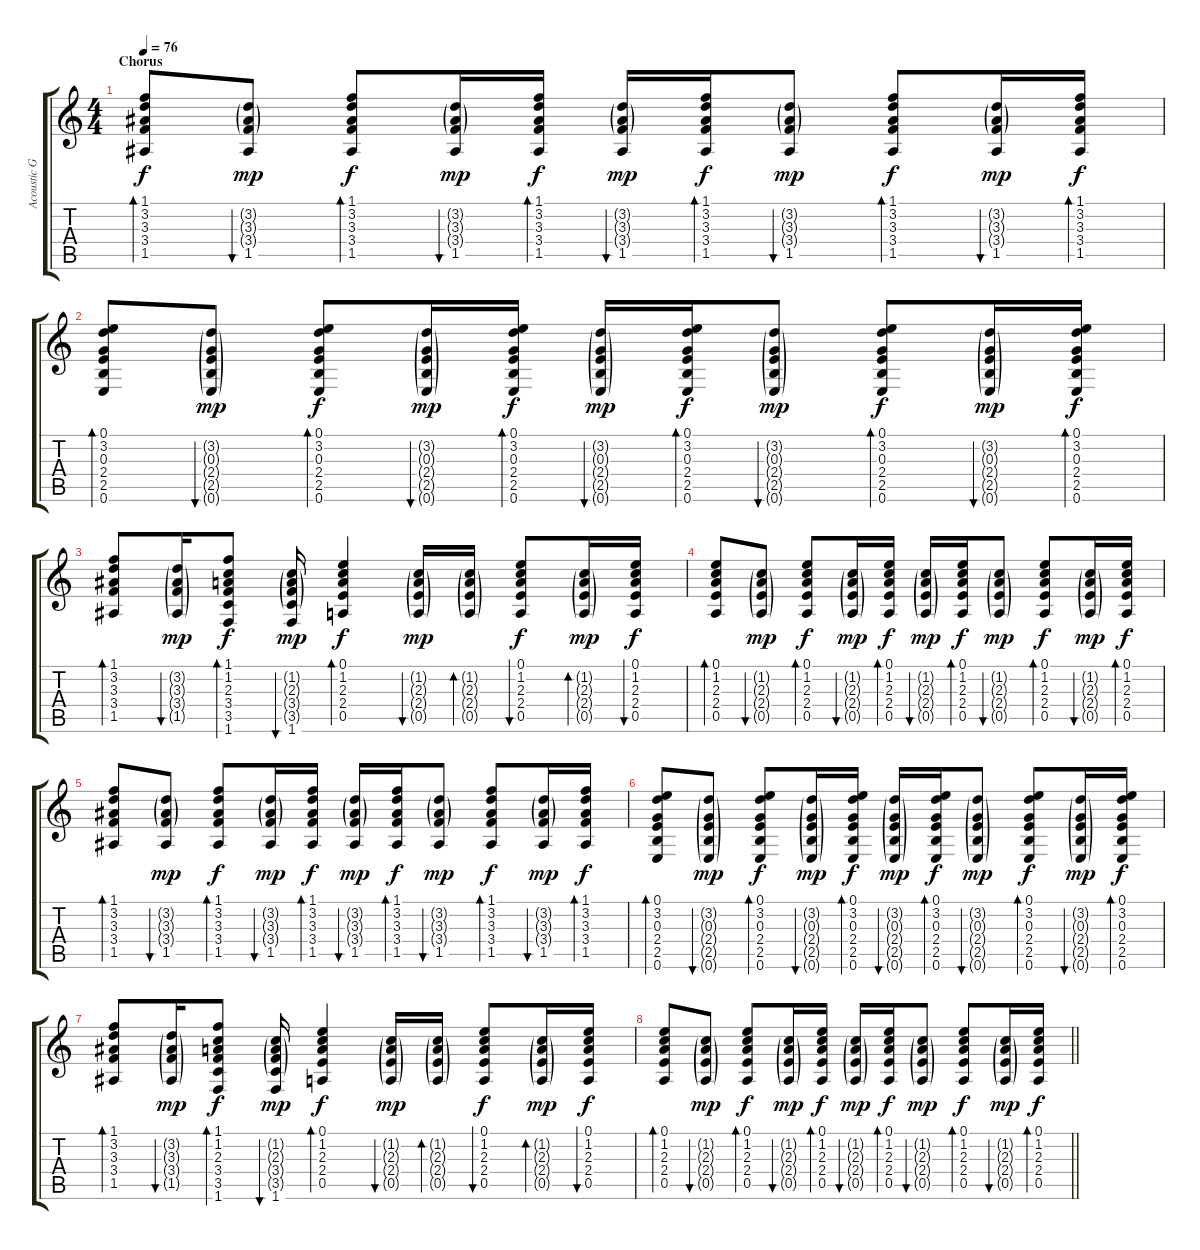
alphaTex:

\track ("Acoustic Guitar 2" "Acoustic G") {instrument acousticguitarsteel}
\staff {score tabs}
\tuning (E4 B3 G3 D3 A2 E2) {hide}
\ts (4 4)
\section ("" "Chorus")
\tempo 76
\clef g2
\ks c
(1.1 3.2 3.3 3.4 1.5).8{bd 60 dy f} (3.2{g} 3.3{g} 3.4{g} 1.5).8{bu 60 dy mp} (1.1 3.2 3.3 3.4 1.5).8{bd 60 dy f} (3.2{g} 3.3{g} 3.4{g} 1.5).16{bu 60 dy mp} (1.1 3.2 3.3 3.4 1.5).16{bd 60 dy f} (3.2{g} 3.3{g} 3.4{g} 1.5).16{bu 60 dy mp} (1.1 3.2 3.3 3.4 1.5).16{bd 60 dy f} (3.2{g} 3.3{g} 3.4{g} 1.5).8{bu 60 dy mp} (1.1 3.2 3.3 3.4 1.5).8{bd 60 dy f} (3.2{g} 3.3{g} 3.4{g} 1.5).16{bu 60 dy mp} (1.1 3.2 3.3 3.4 1.5).16{bd 60 dy f} |
(0.1 3.2 0.3 2.4 2.5 0.6).8{bd 60} (3.2{g} 0.3{g} 2.4{g} 2.5{g} 0.6{g}).8{bu 60 dy mp} (0.1 3.2 0.3 2.4 2.5 0.6).8{bd 60 dy f} (3.2{g} 0.3{g} 2.4{g} 2.5{g} 0.6{g}).16{bu 60 dy mp} (0.1 3.2 0.3 2.4 2.5 0.6).16{bd 60 dy f} (3.2{g} 0.3{g} 2.4{g} 2.5{g} 0.6{g}).16{bu 60 dy mp} (0.1 3.2 0.3 2.4 2.5 0.6).16{bd 60 dy f} (3.2{g} 0.3{g} 2.4{g} 2.5{g} 0.6{g}).8{bu 60 dy mp} (0.1 3.2 0.3 2.4 2.5 0.6).8{bd 60 dy f} (3.2{g} 0.3{g} 2.4{g} 2.5{g} 0.6{g}).16{bu 60 dy mp} (0.1 3.2 0.3 2.4 2.5 0.6).16{bd 60 dy f} |
(1.1 3.2 3.3 3.4 1.5).8{bd 60} (3.2{g} 3.3{g} 3.4{g} 1.5{g}).16{bu 60 dy mp} (1.1 1.2 2.3 3.4 3.5 1.6).8{bd 60 dy f} (1.2{g} 2.3{g} 3.4{g} 3.5{g} 1.6).16{bu 60 dy mp} (0.1 1.2 2.3 2.4 0.5).4{bd 60 dy f} (1.2{g} 2.3{g} 2.4{g} 0.5{g}).16{bu 60 dy mp} (1.2{g} 2.3{g} 2.4{g} 0.5{g}).16{bd 60} (0.1 1.2 2.3 2.4 0.5).8{bu 60 dy f} (1.2{g} 2.3{g} 2.4{g} 0.5{g}).16{bd 60 dy mp} (0.1 1.2 2.3 2.4 0.5).16{bu 60 dy f} |
(0.1 1.2 2.3 2.4 0.5).8{bd 60} (1.2{g} 2.3{g} 2.4{g} 0.5{g}).8{bu 60 dy mp} (0.1 1.2 2.3 2.4 0.5).8{bd 60 dy f} (1.2{g} 2.3{g} 2.4{g} 0.5{g}).16{bu 60 dy mp} (0.1 1.2 2.3 2.4 0.5).16{bd 60 dy f} (1.2{g} 2.3{g} 2.4{g} 0.5{g}).16{bu 60 dy mp} (0.1 1.2 2.3 2.4 0.5).16{bd 60 dy f} (1.2{g} 2.3{g} 2.4{g} 0.5{g}).8{bu 60 dy mp} (0.1 1.2 2.3 2.4 0.5).8{bd 60 dy f} (1.2{g} 2.3{g} 2.4{g} 0.5{g}).16{bu 60 dy mp} (0.1 1.2 2.3 2.4 0.5).16{bd 60 dy f} |
(1.1 3.2 3.3 3.4 1.5).8{bd 60} (3.2{g} 3.3{g} 3.4{g} 1.5).8{bu 60 dy mp} (1.1 3.2 3.3 3.4 1.5).8{bd 60 dy f} (3.2{g} 3.3{g} 3.4{g} 1.5).16{bu 60 dy mp} (1.1 3.2 3.3 3.4 1.5).16{bd 60 dy f} (3.2{g} 3.3{g} 3.4{g} 1.5).16{bu 60 dy mp} (1.1 3.2 3.3 3.4 1.5).16{bd 60 dy f} (3.2{g} 3.3{g} 3.4{g} 1.5).8{bu 60 dy mp} (1.1 3.2 3.3 3.4 1.5).8{bd 60 dy f} (3.2{g} 3.3{g} 3.4{g} 1.5).16{bu 60 dy mp} (1.1 3.2 3.3 3.4 1.5).16{bd 60 dy f} |
(0.1 3.2 0.3 2.4 2.5 0.6).8{bd 60} (3.2{g} 0.3{g} 2.4{g} 2.5{g} 0.6{g}).8{bu 60 dy mp} (0.1 3.2 0.3 2.4 2.5 0.6).8{bd 60 dy f} (3.2{g} 0.3{g} 2.4{g} 2.5{g} 0.6{g}).16{bu 60 dy mp} (0.1 3.2 0.3 2.4 2.5 0.6).16{bd 60 dy f} (3.2{g} 0.3{g} 2.4{g} 2.5{g} 0.6{g}).16{bu 60 dy mp} (0.1 3.2 0.3 2.4 2.5 0.6).16{bd 60 dy f} (3.2{g} 0.3{g} 2.4{g} 2.5{g} 0.6{g}).8{bu 60 dy mp} (0.1 3.2 0.3 2.4 2.5 0.6).8{bd 60 dy f} (3.2{g} 0.3{g} 2.4{g} 2.5{g} 0.6{g}).16{bu 60 dy mp} (0.1 3.2 0.3 2.4 2.5 0.6).16{bd 60 dy f} |
(1.1 3.2 3.3 3.4 1.5).8{bd 60} (3.2{g} 3.3{g} 3.4{g} 1.5{g}).16{bu 60 dy mp} (1.1 1.2 2.3 3.4 3.5 1.6).8{bd 60 dy f} (1.2{g} 2.3{g} 3.4{g} 3.5{g} 1.6).16{bu 60 dy mp} (0.1 1.2 2.3 2.4 0.5).4{bd 60 dy f} (1.2{g} 2.3{g} 2.4{g} 0.5{g}).16{bu 60 dy mp} (1.2{g} 2.3{g} 2.4{g} 0.5{g}).16{bd 60} (0.1 1.2 2.3 2.4 0.5).8{bu 60 dy f} (1.2{g} 2.3{g} 2.4{g} 0.5{g}).16{bd 60 dy mp} (0.1 1.2 2.3 2.4 0.5).16{bu 60 dy f} |
\barLineRight lightlight
(0.1 1.2 2.3 2.4 0.5).8{bd 60} (1.2{g} 2.3{g} 2.4{g} 0.5{g}).8{bu 60 dy mp} (0.1 1.2 2.3 2.4 0.5).8{bd 60 dy f} (1.2{g} 2.3{g} 2.4{g} 0.5{g}).16{bu 60 dy mp} (0.1 1.2 2.3 2.4 0.5).16{bd 60 dy f} (1.2{g} 2.3{g} 2.4{g} 0.5{g}).16{bu 60 dy mp} (0.1 1.2 2.3 2.4 0.5).16{bd 60 dy f} (1.2{g} 2.3{g} 2.4{g} 0.5{g}).8{bu 60 dy mp} (0.1 1.2 2.3 2.4 0.5).8{bd 60 dy f} (1.2{g} 2.3{g} 2.4{g} 0.5{g}).16{bu 60 dy mp} (0.1 1.2 2.3 2.4 0.5).16{bd 60 dy f}
